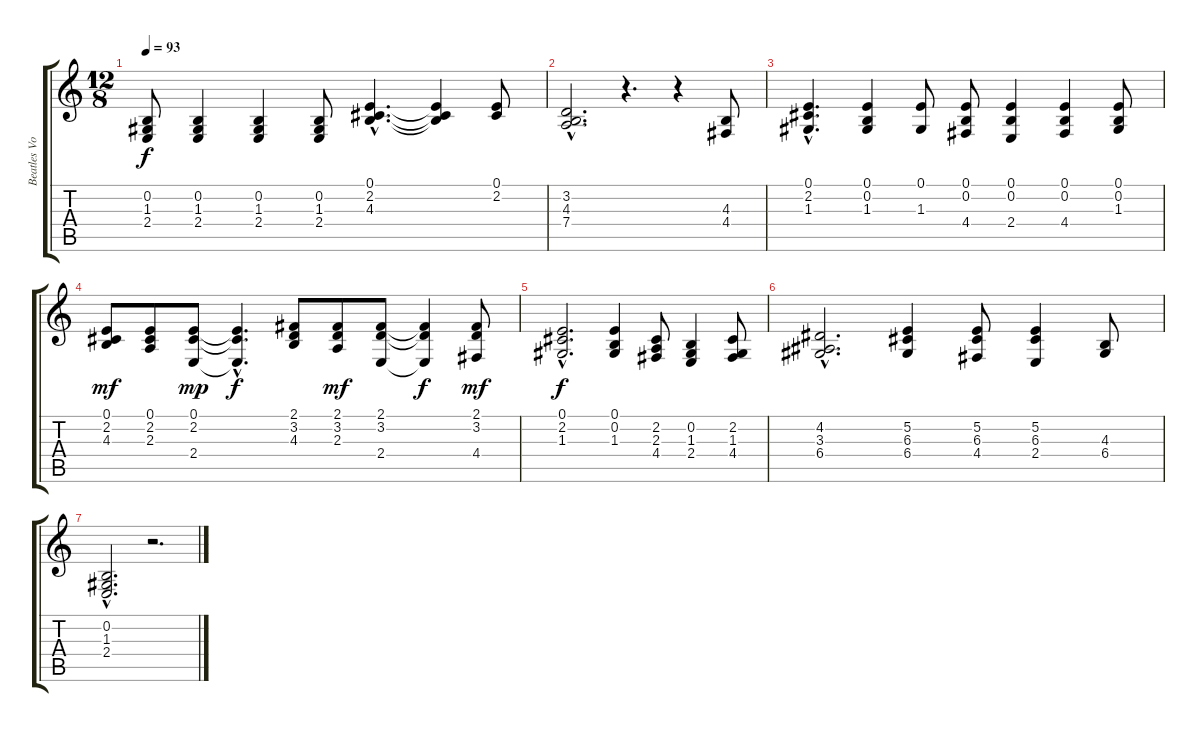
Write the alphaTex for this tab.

\track ("Beatles Vocal" "Beatles Vo") {instrument clarinet}
\staff {score tabs}
\tuning (E4 B3 G3 D3 A2 E2) {hide}
\ts (12 8)
\tempo 93
\clef g2
\ks c
(0.2 1.3 2.4).8{dy f} (0.2 1.3 2.4).4 (0.2 1.3 2.4).4 (0.2 1.3 2.4).8 (0.1{hac} 2.2{hac} 4.3{hac}).4{d} (0.1{t} 2.2{t} 4.3{t}).4 (0.1 2.2).8 |
(3.2{hac} 4.3{hac} 7.4{hac}).2{d} r.4{d} r.4 (4.3 4.4).8 |
(0.1{hac} 2.2{hac} 1.3{hac}).4{d} (0.1 0.2 1.3).4 (0.1 1.3).8 (0.1 0.2 4.4).8 (0.1 0.2 2.4).4 (0.1 0.2 4.4).4 (0.1 0.2 1.3).8 |
(0.1 2.2 4.3).8{dy mf} (0.1 2.2 2.3).8 (0.1 2.2 2.4).8{dy mp} (0.1{hac t} 2.2{hac t} 2.4{hac t}).4{d dy f} (2.1 3.2 4.3).8 (2.1 3.2 2.3).8{dy mf} (2.1 3.2 2.4).8 (2.1{t} 3.2{t} 2.4{t}).4{dy f} (2.1 3.2 4.4).8{dy mf} |
(0.1{hac} 2.2{hac} 1.3{hac}).2{d dy f} (0.1 0.2 1.3).4 (2.2 2.3 4.4).8 (0.2 1.3 2.4).4 (2.2 1.3 4.4).8 |
(4.2{hac} 3.3{hac} 6.4{hac}).2{d} (5.2 6.3 6.4).4 (5.2 6.3 4.4).8 (5.2 6.3 2.4).4 (4.3 6.4).8 |
(0.2{hac} 1.3{hac} 2.4{hac}).2{d} r.2{d}
